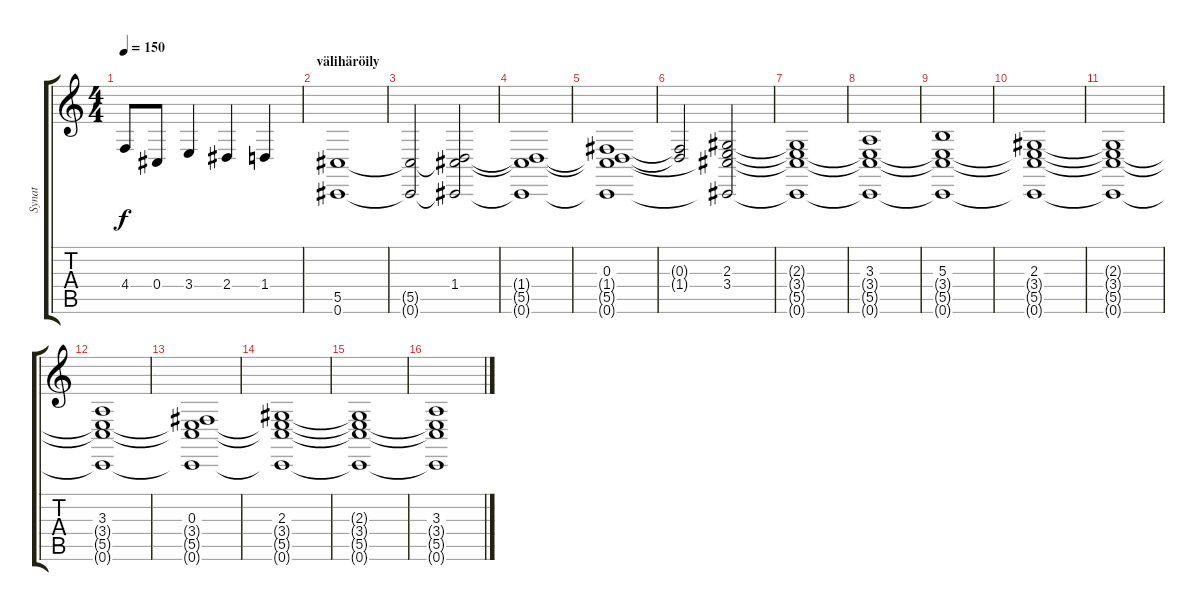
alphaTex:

\track ("Synat" "Synat") {instrument stringensemble1}
\staff {score tabs}
\tuning (Eb4 Bb3 Gb3 Db3 Ab2 Db2) {hide}
\ts (4 4)
\tempo 150
\clef g2
\ks c
4.4{t}.8{dy f} 0.4.8 3.4.4 2.4.4 1.4.4 |
\section ("" "välihäröily")
(5.5 0.6).1{volume 11} |
(5.5{t} 0.6{t}).2 (1.4 5.5{t} 0.6{t}).2 |
(1.4{t} 5.5{t} 0.6{t}).1 |
(0.3 1.4{t} 5.5{t} 0.6{t}).1 |
(0.3{t} 1.4{t}).2 (2.3 3.4 5.5{t} 0.6{t}).2 |
(2.3{t} 3.4{t} 5.5{t} 0.6{t}).1 |
(3.3 3.4{t} 5.5{t} 0.6{t}).1 |
(5.3 3.4{t} 5.5{t} 0.6{t}).1 |
(2.3 3.4{t} 5.5{t} 0.6{t}).1 |
(2.3{t} 3.4{t} 5.5{t} 0.6{t}).1 |
(3.3 3.4{t} 5.5{t} 0.6{t}).1 |
(0.3 3.4{t} 5.5{t} 0.6{t}).1 |
(2.3 3.4{t} 5.5{t} 0.6{t}).1 |
(2.3{t} 3.4{t} 5.5{t} 0.6{t}).1 |
(3.3 3.4{t} 5.5{t} 0.6{t}).1
